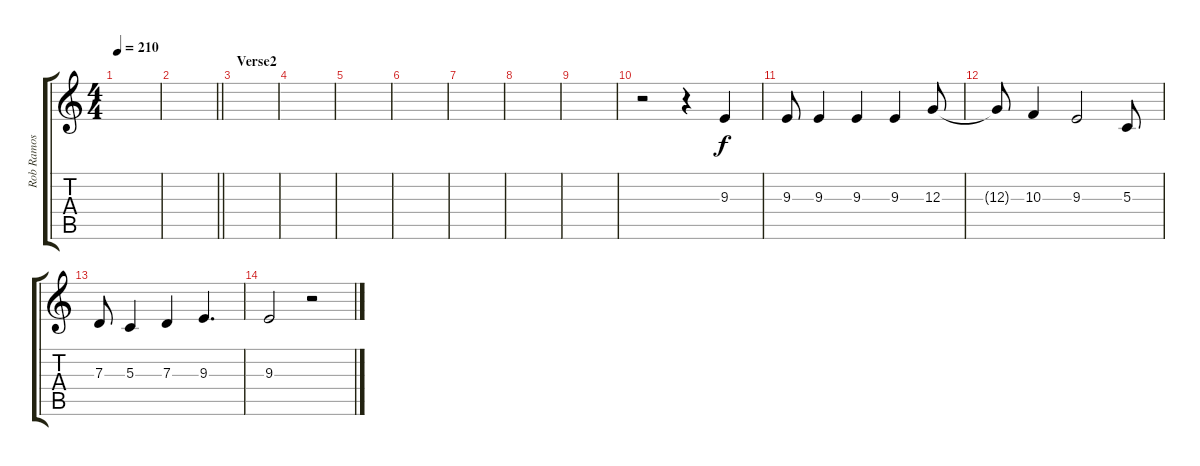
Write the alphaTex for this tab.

\track ("Rob Ramos (voz)" "Rob Ramos ") {instrument lead3calliope}
\staff {score tabs}
\tuning (E4 B3 G3 D3 A2 E2) {hide}
\ts (4 4)
\tempo 210
\clef g2
\ks c
|
\barLineRight lightlight
|
\section ("" "Verse2")
|
|
|
|
|
|
|
r.2 r.4 9.3.4 |
9.3.8 9.3.4 9.3.4 9.3.4 12.3.8 |
12.3{t}.8 10.3.4 9.3.2 5.3.8 |
7.3.8 5.3.4 7.3.4 9.3.4{d} |
9.3.2 r.2
